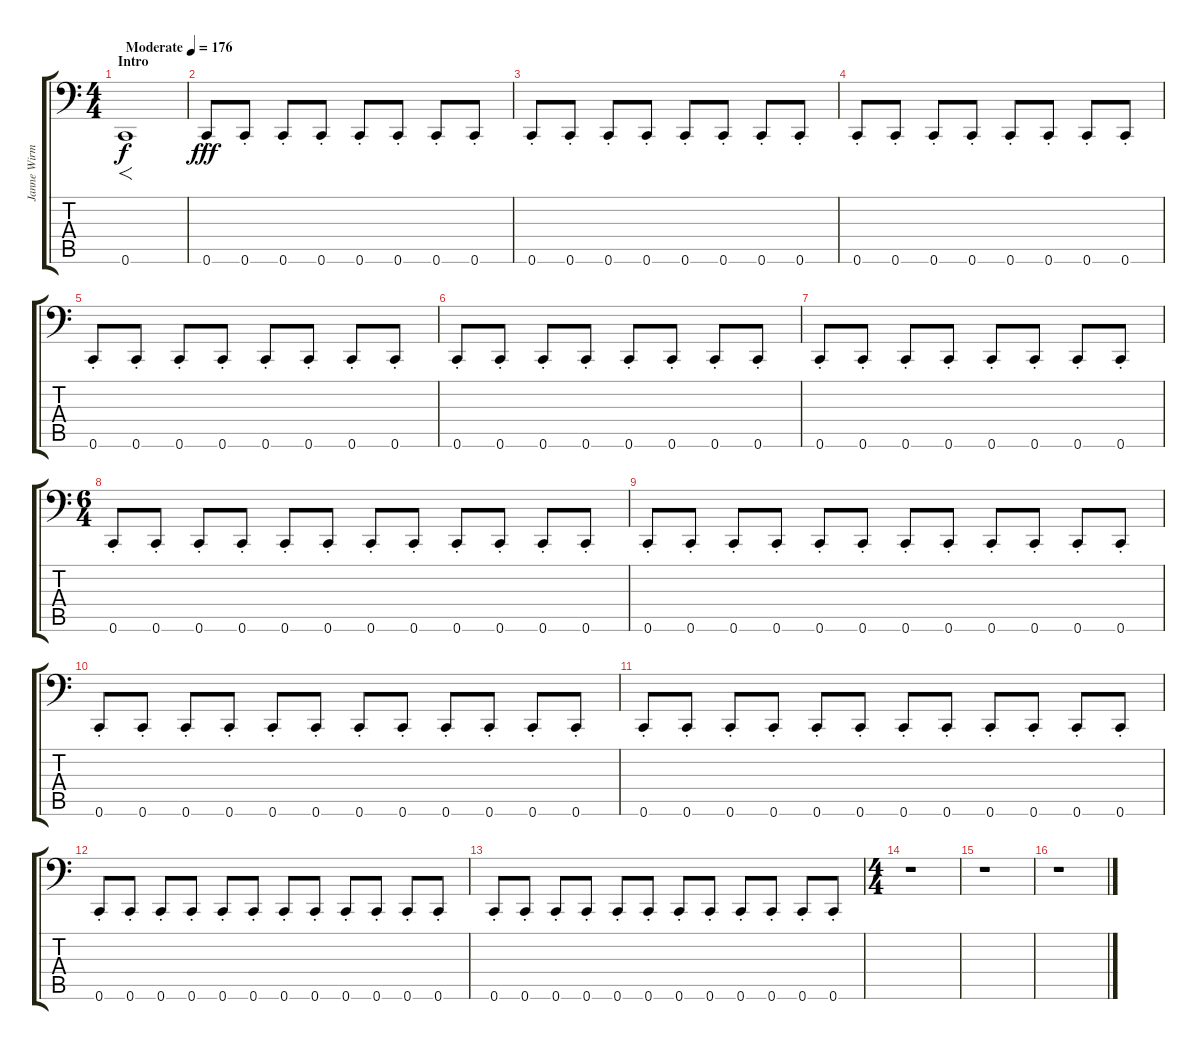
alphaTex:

\track ("Janne Wirman [Rhy. Keys 2]" "Janne Wirm") {instrument synthbass2}
\staff {score tabs}
\tuning (D4 A3 F3 C3 G2 C1) {hide}
\ts (4 4)
\section ("" "Intro")
\tempo (176 "Moderate")
\clef f4
\ks c
0.6.1{f dy f instrument synthbass2} |
0.6{st}.8{dy fff} 0.6{st}.8 0.6{st}.8 0.6{st}.8 0.6{st}.8 0.6{st}.8 0.6{st}.8 0.6{st}.8 |
0.6{st}.8 0.6{st}.8 0.6{st}.8 0.6{st}.8 0.6{st}.8 0.6{st}.8 0.6{st}.8 0.6{st}.8 |
0.6{st}.8 0.6{st}.8 0.6{st}.8 0.6{st}.8 0.6{st}.8 0.6{st}.8 0.6{st}.8 0.6{st}.8 |
0.6{st}.8 0.6{st}.8 0.6{st}.8 0.6{st}.8 0.6{st}.8 0.6{st}.8 0.6{st}.8 0.6{st}.8 |
0.6{st}.8 0.6{st}.8 0.6{st}.8 0.6{st}.8 0.6{st}.8 0.6{st}.8 0.6{st}.8 0.6{st}.8 |
0.6{st}.8 0.6{st}.8 0.6{st}.8 0.6{st}.8 0.6{st}.8 0.6{st}.8 0.6{st}.8 0.6{st}.8 |
\ts (6 4)
0.6{st}.8 0.6{st}.8 0.6{st}.8 0.6{st}.8 0.6{st}.8 0.6{st}.8 0.6{st}.8 0.6{st}.8 0.6{st}.8 0.6{st}.8 0.6{st}.8 0.6{st}.8 |
0.6{st}.8 0.6{st}.8 0.6{st}.8 0.6{st}.8 0.6{st}.8 0.6{st}.8 0.6{st}.8 0.6{st}.8 0.6{st}.8 0.6{st}.8 0.6{st}.8 0.6{st}.8 |
0.6{st}.8 0.6{st}.8 0.6{st}.8 0.6{st}.8 0.6{st}.8 0.6{st}.8 0.6{st}.8 0.6{st}.8 0.6{st}.8 0.6{st}.8 0.6{st}.8 0.6{st}.8 |
0.6{st}.8 0.6{st}.8 0.6{st}.8 0.6{st}.8 0.6{st}.8 0.6{st}.8 0.6{st}.8 0.6{st}.8 0.6{st}.8 0.6{st}.8 0.6{st}.8 0.6{st}.8 |
0.6{st}.8 0.6{st}.8 0.6{st}.8 0.6{st}.8 0.6{st}.8 0.6{st}.8 0.6{st}.8 0.6{st}.8 0.6{st}.8 0.6{st}.8 0.6{st}.8 0.6{st}.8 |
0.6{st}.8 0.6{st}.8 0.6{st}.8 0.6{st}.8 0.6{st}.8 0.6{st}.8 0.6{st}.8 0.6{st}.8 0.6{st}.8 0.6{st}.8 0.6{st}.8 0.6{st}.8 |
\ts (4 4)
r.1 |
r.1 |
r.1
